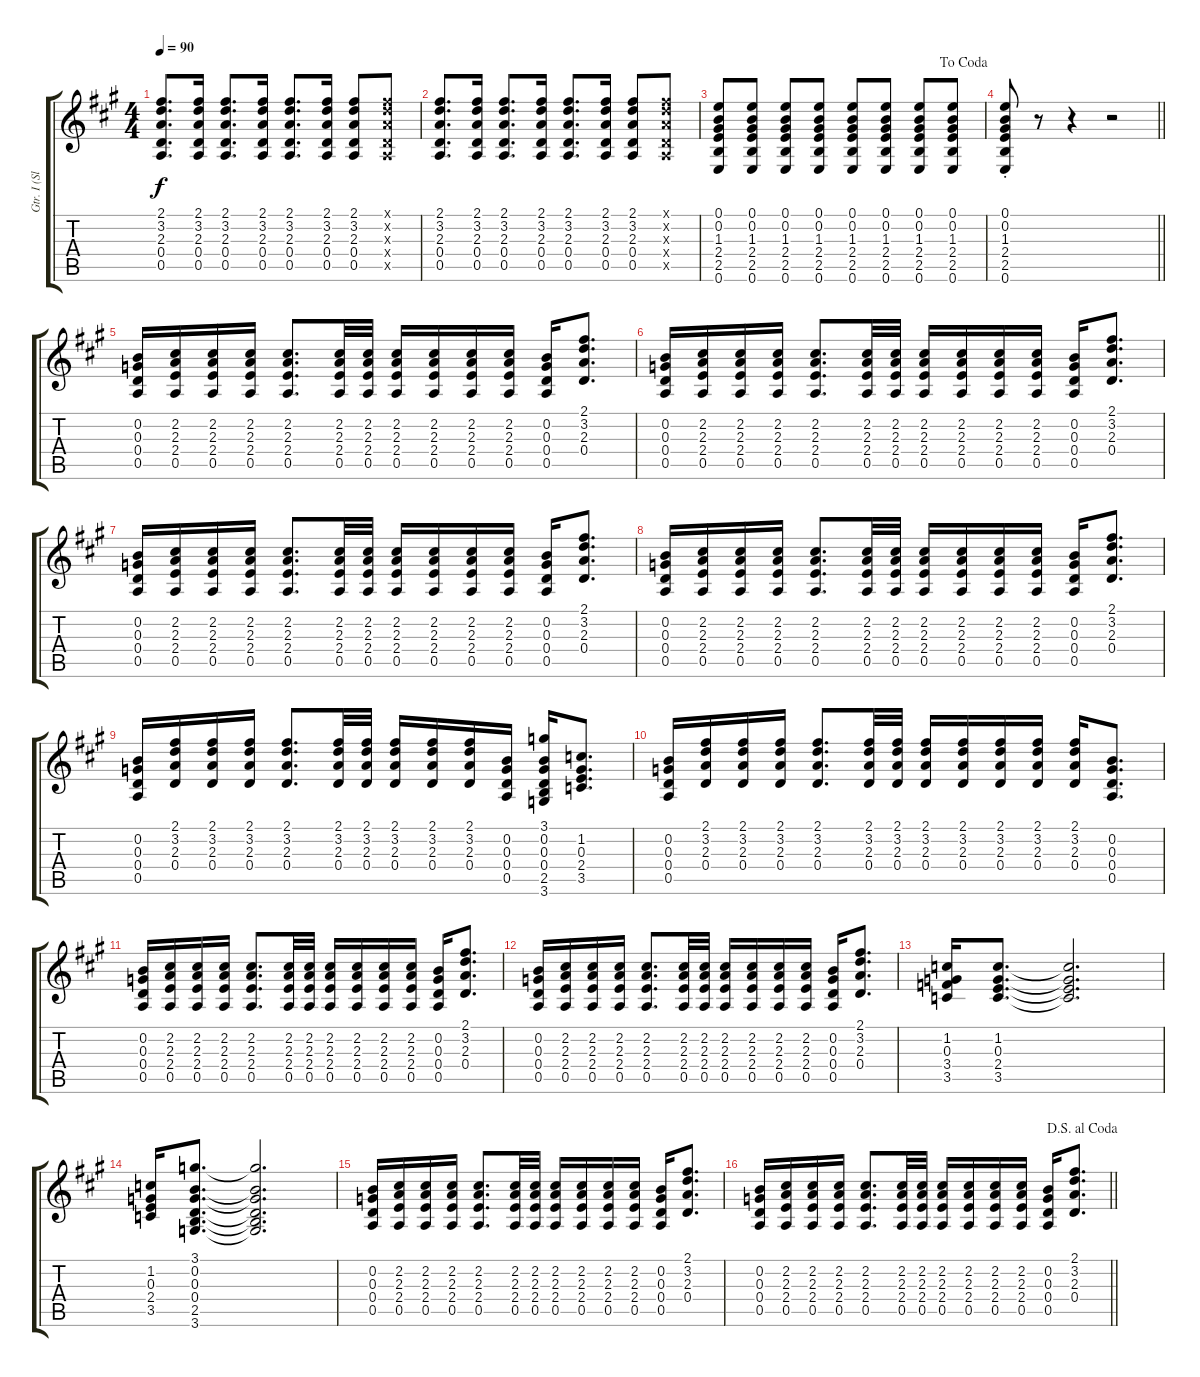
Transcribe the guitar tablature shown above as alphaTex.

\track ("Gtr. I (Slight Overdrive)" "Gtr. I (Sl") {instrument overdrivenguitar}
\staff {score tabs}
\tuning (E4 B3 G3 D3 A2 E2) {hide}
\ts (4 4)
\tempo 90
\clef g2
\ks a
(2.1 3.2 2.3 0.4 0.5).8{d dy f} (2.1 3.2 2.3 0.4 0.5).16 (2.1 3.2 2.3 0.4 0.5).8{d} (2.1 3.2 2.3 0.4 0.5).16 (2.1 3.2 2.3 0.4 0.5).8{d} (2.1 3.2 2.3 0.4 0.5).16 (2.1 3.2 2.3 0.4 0.5).8 (2.1{x} 3.2{x} 2.3{x} 0.4{x} 0.5{x}).8 |
(2.1 3.2 2.3 0.4 0.5).8{d} (2.1 3.2 2.3 0.4 0.5).16 (2.1 3.2 2.3 0.4 0.5).8{d} (2.1 3.2 2.3 0.4 0.5).16 (2.1 3.2 2.3 0.4 0.5).8{d} (2.1 3.2 2.3 0.4 0.5).16 (2.1 3.2 2.3 0.4 0.5).8 (2.1{x} 3.2{x} 2.3{x} 0.4{x} 0.5{x}).8 |
\jump dacoda
(0.1 0.2 1.3 2.4 2.5 0.6).8 (0.1 0.2 1.3 2.4 2.5 0.6).8 (0.1 0.2 1.3 2.4 2.5 0.6).8 (0.1 0.2 1.3 2.4 2.5 0.6).8 (0.1 0.2 1.3 2.4 2.5 0.6).8 (0.1 0.2 1.3 2.4 2.5 0.6).8 (0.1 0.2 1.3 2.4 2.5 0.6).8 (0.1 0.2 1.3 2.4 2.5 0.6).8 |
\barLineRight lightlight
(0.1{st} 0.2{st} 1.3{st} 2.4{st} 2.5{st} 0.6{st}).8 r.8 r.4 r.2 |
(0.2 0.3 0.4 0.5).16 (2.2 2.3 2.4 0.5).16 (2.2 2.3 2.4 0.5).16 (2.2 2.3 2.4 0.5).16 (2.2 2.3 2.4 0.5).8{d} (2.2 2.3 2.4 0.5).32 (2.2 2.3 2.4 0.5).32 (2.2 2.3 2.4 0.5).16 (2.2 2.3 2.4 0.5).16 (2.2 2.3 2.4 0.5).16 (2.2 2.3 2.4 0.5).16 (0.2 0.3 0.4 0.5).16 (2.1 3.2 2.3 0.4).8{d} |
(0.2 0.3 0.4 0.5).16 (2.2 2.3 2.4 0.5).16 (2.2 2.3 2.4 0.5).16 (2.2 2.3 2.4 0.5).16 (2.2 2.3 2.4 0.5).8{d} (2.2 2.3 2.4 0.5).32 (2.2 2.3 2.4 0.5).32 (2.2 2.3 2.4 0.5).16 (2.2 2.3 2.4 0.5).16 (2.2 2.3 2.4 0.5).16 (2.2 2.3 2.4 0.5).16 (0.2 0.3 0.4 0.5).16 (2.1 3.2 2.3 0.4).8{d} |
(0.2 0.3 0.4 0.5).16 (2.2 2.3 2.4 0.5).16 (2.2 2.3 2.4 0.5).16 (2.2 2.3 2.4 0.5).16 (2.2 2.3 2.4 0.5).8{d} (2.2 2.3 2.4 0.5).32 (2.2 2.3 2.4 0.5).32 (2.2 2.3 2.4 0.5).16 (2.2 2.3 2.4 0.5).16 (2.2 2.3 2.4 0.5).16 (2.2 2.3 2.4 0.5).16 (0.2 0.3 0.4 0.5).16 (2.1 3.2 2.3 0.4).8{d} |
(0.2 0.3 0.4 0.5).16 (2.2 2.3 2.4 0.5).16 (2.2 2.3 2.4 0.5).16 (2.2 2.3 2.4 0.5).16 (2.2 2.3 2.4 0.5).8{d} (2.2 2.3 2.4 0.5).32 (2.2 2.3 2.4 0.5).32 (2.2 2.3 2.4 0.5).16 (2.2 2.3 2.4 0.5).16 (2.2 2.3 2.4 0.5).16 (2.2 2.3 2.4 0.5).16 (0.2 0.3 0.4 0.5).16 (2.1 3.2 2.3 0.4).8{d} |
(0.2 0.3 0.4 0.5).16 (2.1 3.2 2.3 0.4).16 (2.1 3.2 2.3 0.4).16 (2.1 3.2 2.3 0.4).16 (2.1 3.2 2.3 0.4).8{d} (2.1 3.2 2.3 0.4).32 (2.1 3.2 2.3 0.4).32 (2.1 3.2 2.3 0.4).16 (2.1 3.2 2.3 0.4).16 (2.1 3.2 2.3 0.4).16 (0.2 0.3 0.4 0.5).16 (3.1 0.2 0.3 0.4 2.5 3.6).16 (1.2 0.3 2.4 3.5).8{d} |
(0.2 0.3 0.4 0.5).16 (2.1 3.2 2.3 0.4).16 (2.1 3.2 2.3 0.4).16 (2.1 3.2 2.3 0.4).16 (2.1 3.2 2.3 0.4).8{d} (2.1 3.2 2.3 0.4).32 (2.1 3.2 2.3 0.4).32 (2.1 3.2 2.3 0.4).16 (2.1 3.2 2.3 0.4).16 (2.1 3.2 2.3 0.4).16 (2.1 3.2 2.3 0.4).16 (2.1 3.2 2.3 0.4).16 (0.2 0.3 0.4 0.5).8{d} |
(0.2 0.3 0.4 0.5).16 (2.2 2.3 2.4 0.5).16 (2.2 2.3 2.4 0.5).16 (2.2 2.3 2.4 0.5).16 (2.2 2.3 2.4 0.5).8{d} (2.2 2.3 2.4 0.5).32 (2.2 2.3 2.4 0.5).32 (2.2 2.3 2.4 0.5).16 (2.2 2.3 2.4 0.5).16 (2.2 2.3 2.4 0.5).16 (2.2 2.3 2.4 0.5).16 (0.2 0.3 0.4 0.5).16 (2.1 3.2 2.3 0.4).8{d} |
(0.2 0.3 0.4 0.5).16 (2.2 2.3 2.4 0.5).16 (2.2 2.3 2.4 0.5).16 (2.2 2.3 2.4 0.5).16 (2.2 2.3 2.4 0.5).8{d} (2.2 2.3 2.4 0.5).32 (2.2 2.3 2.4 0.5).32 (2.2 2.3 2.4 0.5).16 (2.2 2.3 2.4 0.5).16 (2.2 2.3 2.4 0.5).16 (2.2 2.3 2.4 0.5).16 (0.2 0.3 0.4 0.5).16 (2.1 3.2 2.3 0.4).8{d} |
(1.2 0.3 3.4 3.5).16 (1.2 0.3 2.4 3.5).8{d} (1.2{t} 0.3{t} 2.4{t} 3.5{t}).2{d} |
(1.2 0.3 2.4 3.5).16 (3.1 0.2 0.3 0.4 2.5 3.6).8{d} (3.1{t} 0.2{t} 0.3{t} 0.4{t} 2.5{t} 3.6{t}).2{d} |
(0.2 0.3 0.4 0.5).16 (2.2 2.3 2.4 0.5).16 (2.2 2.3 2.4 0.5).16 (2.2 2.3 2.4 0.5).16 (2.2 2.3 2.4 0.5).8{d} (2.2 2.3 2.4 0.5).32 (2.2 2.3 2.4 0.5).32 (2.2 2.3 2.4 0.5).16 (2.2 2.3 2.4 0.5).16 (2.2 2.3 2.4 0.5).16 (2.2 2.3 2.4 0.5).16 (0.2 0.3 0.4 0.5).16 (2.1 3.2 2.3 0.4).8{d} |
\jump dalsegnoalcoda
\barLineRight lightlight
(0.2 0.3 0.4 0.5).16 (2.2 2.3 2.4 0.5).16 (2.2 2.3 2.4 0.5).16 (2.2 2.3 2.4 0.5).16 (2.2 2.3 2.4 0.5).8{d} (2.2 2.3 2.4 0.5).32 (2.2 2.3 2.4 0.5).32 (2.2 2.3 2.4 0.5).16 (2.2 2.3 2.4 0.5).16 (2.2 2.3 2.4 0.5).16 (2.2 2.3 2.4 0.5).16 (0.2 0.3 0.4 0.5).16 (2.1 3.2 2.3 0.4).8{d}
